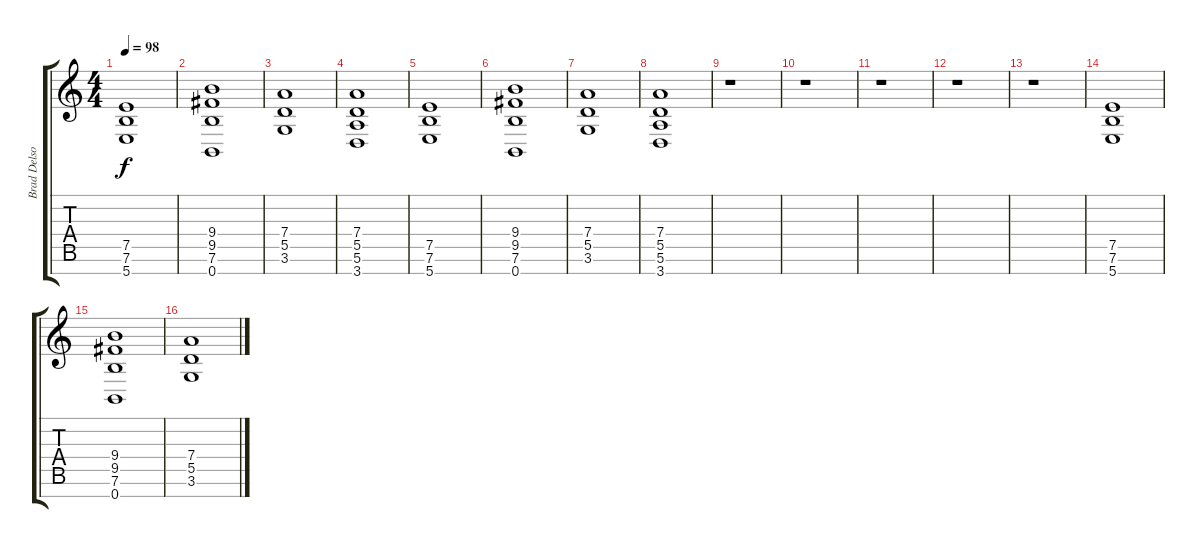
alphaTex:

\track ("Brad Delson (Main Guitar)" "Brad Delso") {instrument distortionguitar}
\staff {score tabs}
\tuning (E4 B3 G3 D3 A2 E2 B1) {hide}
\ts (4 4)
\tempo 98
\clef g2
\ks c
(7.5 7.6 5.7).1{dy f} |
(9.4 9.5 7.6 0.7).1 |
(7.4 5.5 3.6).1 |
(7.4 5.5 5.6 3.7).1 |
(7.5 7.6 5.7).1 |
(9.4 9.5 7.6 0.7).1 |
(7.4 5.5 3.6).1 |
(7.4 5.5 5.6 3.7).1 |
r.1 |
r.1 |
r.1 |
r.1 |
r.1 |
(7.5 7.6 5.7).1 |
(9.4 9.5 7.6 0.7).1 |
(7.4 5.5 3.6).1
